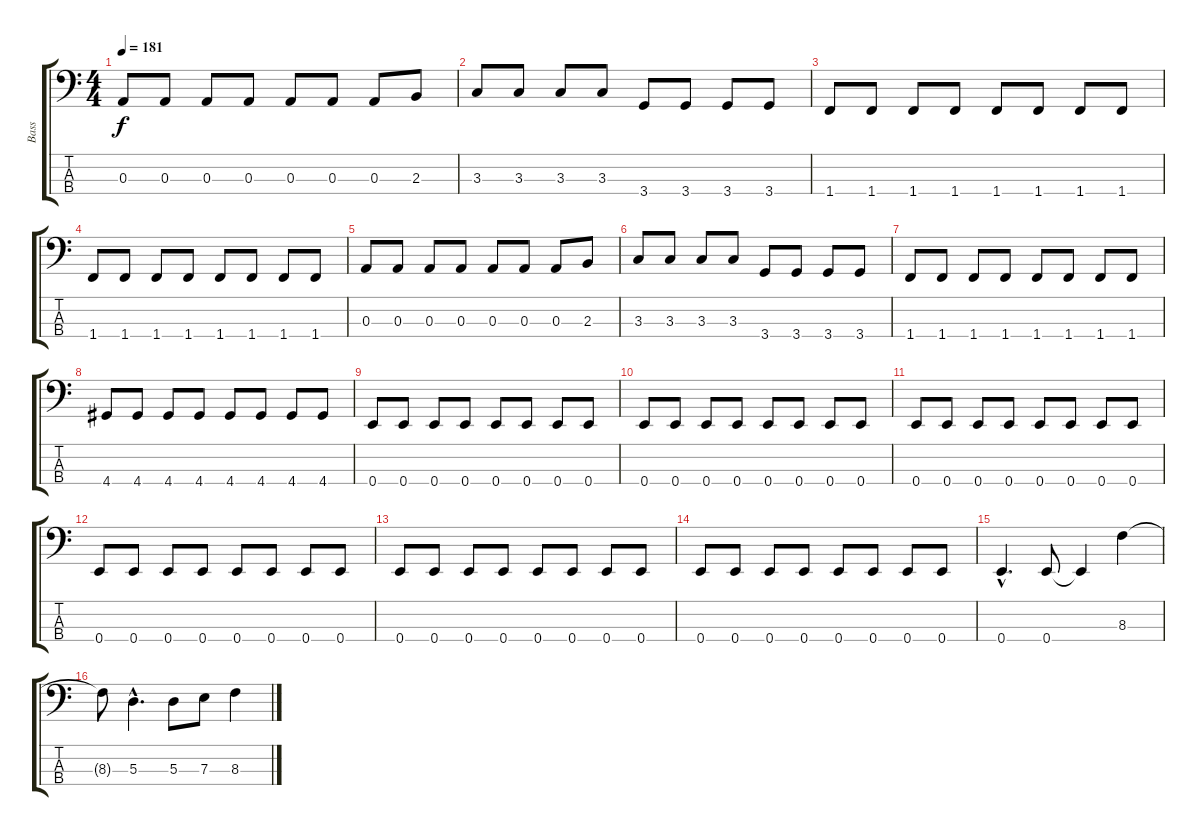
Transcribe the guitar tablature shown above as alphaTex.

\track ("Bass" "Bass") {instrument electricbasspick}
\staff {score tabs}
\tuning (G2 D2 A1 E1) {hide}
\ts (4 4)
\tempo 181
\clef f4
\ks c
0.3.8{dy f} 0.3.8 0.3.8 0.3.8 0.3.8 0.3.8 0.3.8 2.3.8 |
3.3.8 3.3.8 3.3.8 3.3.8 3.4.8 3.4.8 3.4.8 3.4.8 |
1.4.8 1.4.8 1.4.8 1.4.8 1.4.8 1.4.8 1.4.8 1.4.8 |
1.4.8 1.4.8 1.4.8 1.4.8 1.4.8 1.4.8 1.4.8 1.4.8 |
0.3.8 0.3.8 0.3.8 0.3.8 0.3.8 0.3.8 0.3.8 2.3.8 |
3.3.8 3.3.8 3.3.8 3.3.8 3.4.8 3.4.8 3.4.8 3.4.8 |
1.4.8 1.4.8 1.4.8 1.4.8 1.4.8 1.4.8 1.4.8 1.4.8 |
4.4.8 4.4.8 4.4.8 4.4.8 4.4.8 4.4.8 4.4.8 4.4.8 |
0.4.8 0.4.8 0.4.8 0.4.8 0.4.8 0.4.8 0.4.8 0.4.8 |
0.4.8 0.4.8 0.4.8 0.4.8 0.4.8 0.4.8 0.4.8 0.4.8 |
0.4.8 0.4.8 0.4.8 0.4.8 0.4.8 0.4.8 0.4.8 0.4.8 |
0.4.8 0.4.8 0.4.8 0.4.8 0.4.8 0.4.8 0.4.8 0.4.8 |
0.4.8 0.4.8 0.4.8 0.4.8 0.4.8 0.4.8 0.4.8 0.4.8 |
0.4.8 0.4.8 0.4.8 0.4.8 0.4.8 0.4.8 0.4.8 0.4.8 |
0.4{hac}.4{d} 0.4.8 0.4{t}.4 8.3.4 |
8.3{t}.8 5.3{hac}.4{d} 5.3.8 7.3.8 8.3.4
